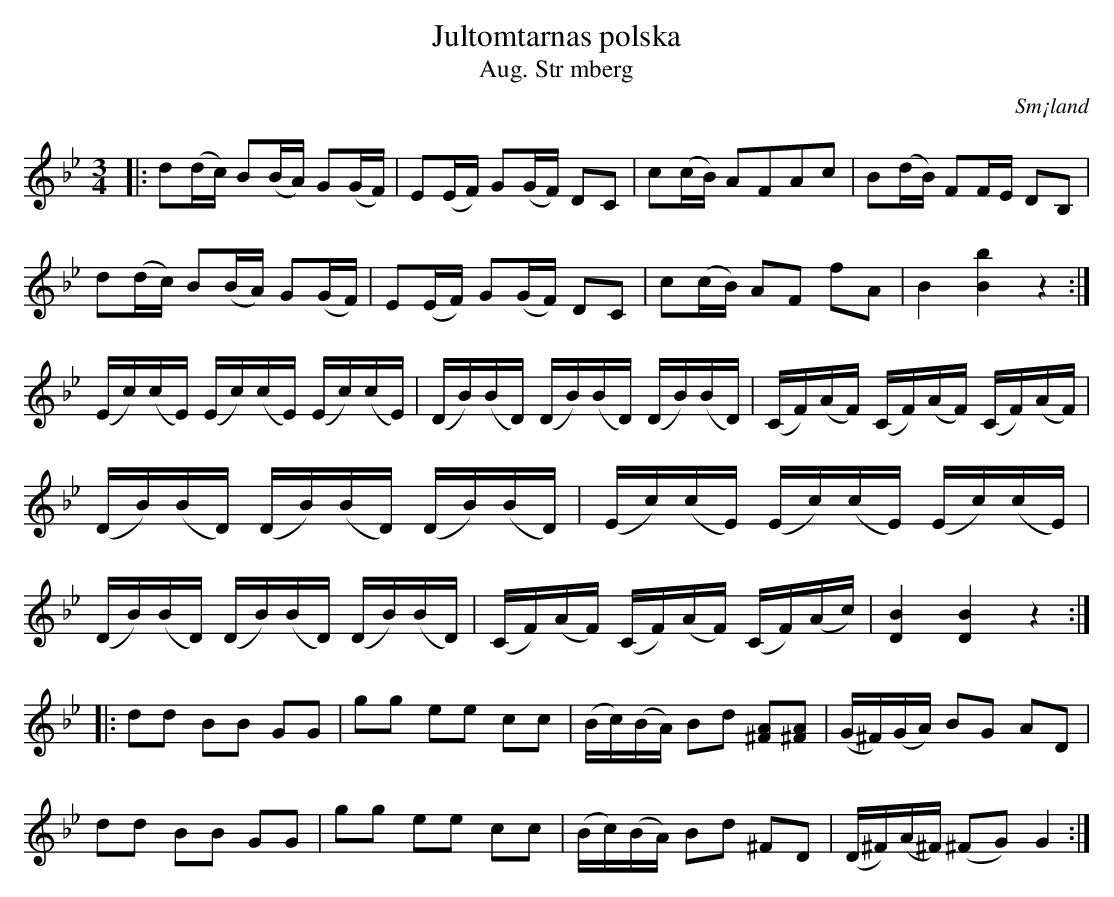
X:1
T:Jultomtarnas polska
T:Aug. Str mberg
O:Sm¡land
M:3/4
L:1/16
K:Gm
|: d2(dc) B2(BA) G2(GF) | E2(EF) G2(GF) D2C2 | c2(cB) A2F2A2c2 | B2(dB) F2FE D2B,2 |
   d2(dc) B2(BA) G2(GF) | E2(EF) G2(GF) D2C2 | c2(cB) A2F2 f2A2 | B4 [Bb]4 z4 :|
(Ec)(cE) (Ec)(cE) (Ec)(cE) | (DB)(BD) (DB)(BD) (DB)(BD) | (CF)(AF) (CF)(AF) (CF)(AF) | (DB)(BD) (DB)(BD) (DB)(BD) | (Ec)(cE) (Ec)(cE) (Ec)(cE) | (DB)(BD) (DB)(BD) (DB)(BD) | (CF)(AF) (CF)(AF) (CF)(Ac) | [DB]4 [DB]4 z4 :||:
d2d2 B2B2 G2G2 | g2g2 e2e2 c2c2 | (Bc)(BA) B2d2 [^FA]2[^FA]2 | (G^F)(GA) B2G2 A2D2 |
d2d2 B2B2 G2G2 | g2g2 e2e2 c2c2 | (Bc)(BA) B2d2 ^F2D2 | (D^F)(A^F) (^F2G2) G4 :|
